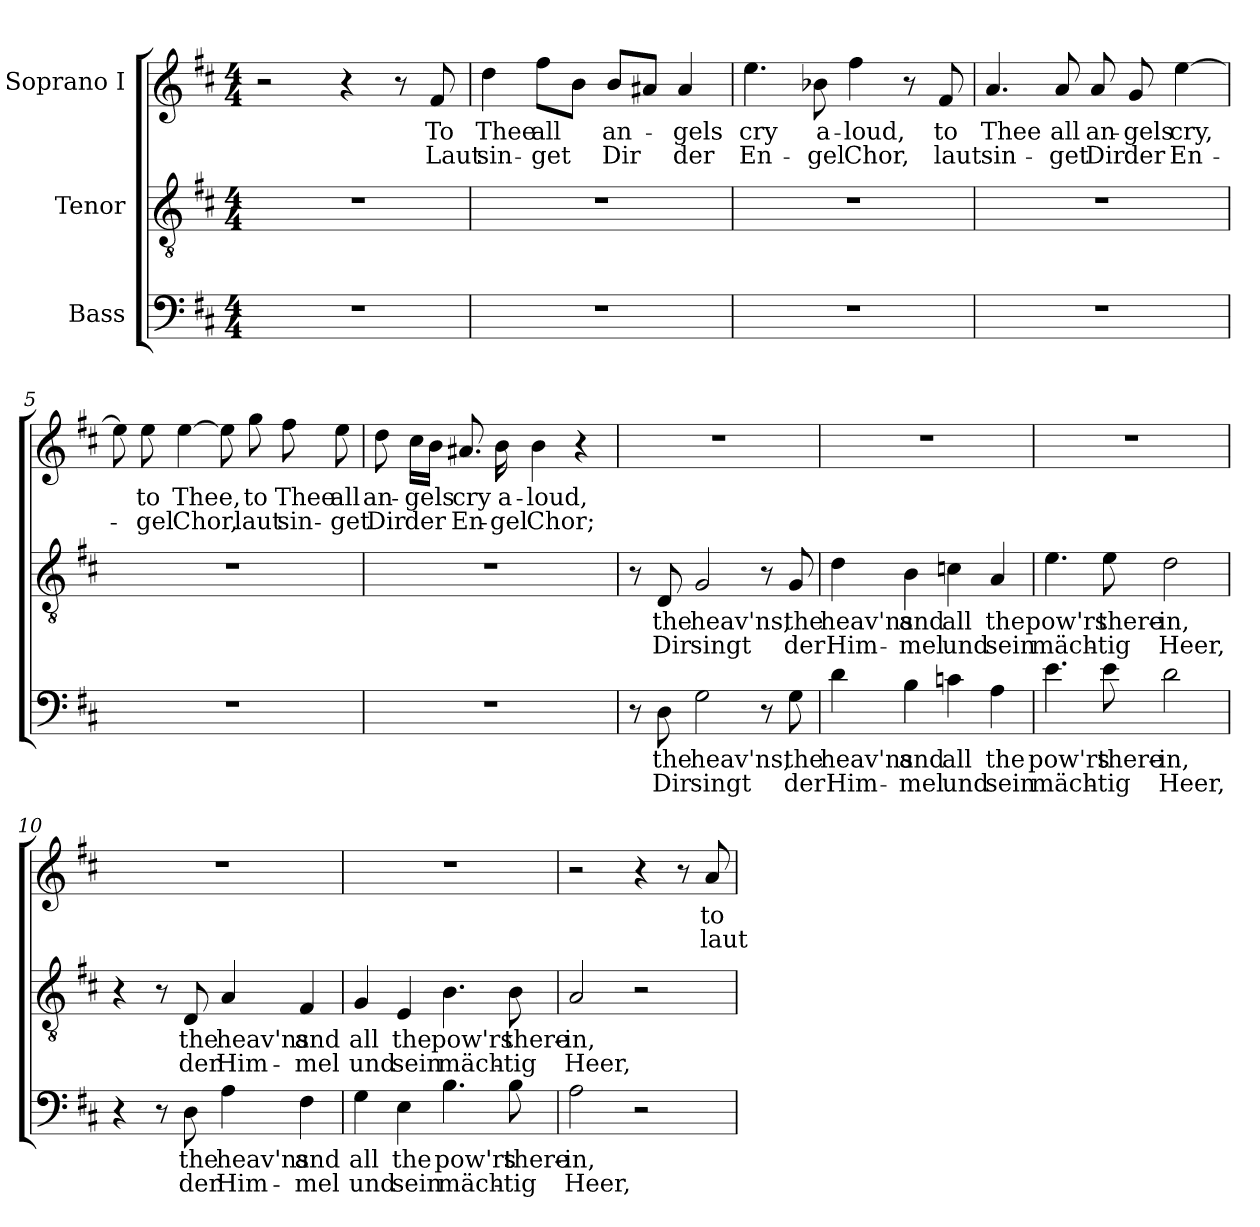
**kern	**text	**text	**kern	**text	**text	**kern	**text	**text
*part3	*part3	*part3	*part2	*part2	*part2	*part1	*part1	*part1
*staff3	*staff3	*staff3	*staff2	*staff2	*staff2	*staff1	*staff1	*staff1
*I"Bass	*	*	*I"Tenor	*	*	*I"Soprano I	*	*
*clefF4	*	*	*clefGv2	*	*	*clefG2	*	*
*k[f#c#]	*	*	*k[f#c#]	*	*	*k[f#c#]	*	*
*D:	*	*	*D:	*	*	*D:	*	*
*M4/4	*	*	*M4/4	*	*	*M4/4	*	*
*MM120	*	*	*MM120	*	*	*MM120	*	*
=1	=1	=1	=1	=1	=1	=1	=1	=1
1r	.	.	1r	.	.	2r	.	.
.	.	.	.	.	.	4r	.	.
.	.	.	.	.	.	8r	.	.
!	!	!	!	!	!	!	!LO:LY:b	!LO:LY:b
.	.	.	.	.	.	8f#/	To	Laut
=2	=2	=2	=2	=2	=2	=2	=2	=2
!	!	!	!	!	!	!	!LO:LY:b	!LO:LY:b
1r	.	.	1r	.	.	4dd\	Thee	sin-
!	!	!	!	!	!	!	!LO:LY:b	!LO:LY:b
.	.	.	.	.	.	8ff#\L	all	-get
.	.	.	.	.	.	8b\J	.	.
!	!	!	!	!	!	!	!LO:LY:b	!LO:LY:b
.	.	.	.	.	.	8b/L	an-	Dir
.	.	.	.	.	.	8a#X/J	.	.
!	!	!	!	!	!	!	!LO:LY:b	!LO:LY:b
.	.	.	.	.	.	4a#/	-gels	der
!!LO:LB:g=z
=3	=3	=3	=3	=3	=3	=3	=3	=3
!	!	!	!	!	!	!	!LO:LY:b	!LO:LY:b
1r	.	.	1r	.	.	4.ee\	cry	En-
!	!	!	!	!	!	!	!LO:LY:b	!LO:LY:b
.	.	.	.	.	.	8b-X\	a-	-gel
!	!	!	!	!	!	!	!LO:LY:b	!LO:LY:b
.	.	.	.	.	.	4ff#\	-loud,	Chor,
.	.	.	.	.	.	8r	.	.
!	!	!	!	!	!	!	!LO:LY:b	!LO:LY:b
.	.	.	.	.	.	8f#/	to	laut
=4	=4	=4	=4	=4	=4	=4	=4	=4
!	!	!	!	!	!	!	!LO:LY:b	!LO:LY:b
1r	.	.	1r	.	.	4.a/	Thee	sin-
!	!	!	!	!	!	!	!LO:LY:b	!LO:LY:b
.	.	.	.	.	.	8a/	all	-get
!	!	!	!	!	!	!	!LO:LY:b	!LO:LY:b
.	.	.	.	.	.	8a/	an-	Dir
!	!	!	!	!	!	!	!LO:LY:b	!LO:LY:b
.	.	.	.	.	.	8g/	-gels	der
!	!	!	!	!	!	!	!LO:LY:b	!LO:LY:b
.	.	.	.	.	.	[4ee\	cry,	En-
=5	=5	=5	=5	=5	=5	=5	=5	=5
1r	.	.	1r	.	.	8ee\]	.	.
!	!	!	!	!	!	!	!LO:LY:b	!LO:LY:b
.	.	.	.	.	.	8ee\	to	-gel
!	!	!	!	!	!	!	!LO:LY:b	!LO:LY:b
.	.	.	.	.	.	[4ee\	Thee,	Chor,
.	.	.	.	.	.	8ee\]	.	.
!	!	!	!	!	!	!	!LO:LY:b	!LO:LY:b
.	.	.	.	.	.	8gg\	to	laut
!	!	!	!	!	!	!	!LO:LY:b	!LO:LY:b
.	.	.	.	.	.	8ff#\	Thee	sin-
!	!	!	!	!	!	!	!LO:LY:b	!LO:LY:b
.	.	.	.	.	.	8ee\	all	-get
!!LO:LB:g=z
=6	=6	=6	=6	=6	=6	=6	=6	=6
!	!	!	!	!	!	!	!LO:LY:b	!LO:LY:b
1r	.	.	1r	.	.	8dd\	an-	Dir
!	!	!	!	!	!	!	!LO:LY:b	!LO:LY:b
.	.	.	.	.	.	16cc#\LL	-gels	der
.	.	.	.	.	.	16b\JJ	.	.
!	!	!	!	!	!	!	!LO:LY:b	!LO:LY:b
.	.	.	.	.	.	8.a#X/	cry	En-
!	!	!	!	!	!	!	!LO:LY:b	!LO:LY:b
.	.	.	.	.	.	16b\	a-	-gel
!	!	!	!	!	!	!	!LO:LY:b	!LO:LY:b
.	.	.	.	.	.	4b\	-loud,	Chor;
.	.	.	.	.	.	4r	.	.
=7	=7	=7	=7	=7	=7	=7	=7	=7
8r	.	.	8r	.	.	1r	.	.
!	!LO:LY:b	!LO:LY:b	!	!LO:LY:b	!LO:LY:b	!	!	!
8D\	the	Dir	8D/	the	Dir	.	.	.
!	!LO:LY:b	!LO:LY:b	!	!LO:LY:b	!LO:LY:b	!	!	!
2G\	heav'ns,	singt	2G/	heav'ns,	singt	.	.	.
8r	.	.	8r	.	.	.	.	.
!	!LO:LY:b	!LO:LY:b	!	!LO:LY:b	!LO:LY:b	!	!	!
8G\	the	der	8G/	the	der	.	.	.
=8	=8	=8	=8	=8	=8	=8	=8	=8
!	!LO:LY:b	!LO:LY:b	!	!LO:LY:b	!LO:LY:b	!	!	!
4d\	heav'ns	Him-	4d\	heav'ns	Him-	1r	.	.
!	!LO:LY:b	!LO:LY:b	!	!LO:LY:b	!LO:LY:b	!	!	!
4B\	and	-mel	4B\	and	-mel	.	.	.
!	!LO:LY:b	!LO:LY:b	!	!LO:LY:b	!LO:LY:b	!	!	!
4cn\	all	und	4cn\	all	und	.	.	.
!	!LO:LY:b	!LO:LY:b	!	!LO:LY:b	!LO:LY:b	!	!	!
4A\	the	sein	4A/	the	sein	.	.	.
!!LO:PB:g=z
=9	=9	=9	=9	=9	=9	=9	=9	=9
!	!LO:LY:b	!LO:LY:b	!	!LO:LY:b	!LO:LY:b	!	!	!
4.e\	pow'rs	mäch-	4.e\	pow'rs	mäch-	1r	.	.
!	!LO:LY:b	!LO:LY:b	!	!LO:LY:b	!LO:LY:b	!	!	!
8e\	there-	-tig	8e\	there-	-tig	.	.	.
!	!LO:LY:b	!LO:LY:b	!	!LO:LY:b	!LO:LY:b	!	!	!
2d\	-in,	Heer,	2d\	-in,	Heer,	.	.	.
=10	=10	=10	=10	=10	=10	=10	=10	=10
4r	.	.	4r	.	.	1r	.	.
8r	.	.	8r	.	.	.	.	.
!	!LO:LY:b	!LO:LY:b	!	!LO:LY:b	!LO:LY:b	!	!	!
8D\	the	der	8D/	the	der	.	.	.
!	!LO:LY:b	!LO:LY:b	!	!LO:LY:b	!LO:LY:b	!	!	!
4A\	heav'ns	Him-	4A/	heav'ns	Him-	.	.	.
!	!LO:LY:b	!LO:LY:b	!	!LO:LY:b	!LO:LY:b	!	!	!
4F#\	and	-mel	4F#/	and	-mel	.	.	.
=11	=11	=11	=11	=11	=11	=11	=11	=11
!	!LO:LY:b	!LO:LY:b	!	!LO:LY:b	!LO:LY:b	!	!	!
4G\	all	und	4G/	all	und	1r	.	.
!	!LO:LY:b	!LO:LY:b	!	!LO:LY:b	!LO:LY:b	!	!	!
4E\	the	sein	4E/	the	sein	.	.	.
!	!LO:LY:b	!LO:LY:b	!	!LO:LY:b	!LO:LY:b	!	!	!
4.B\	pow'rs	mäch-	4.B\	pow'rs	mäch-	.	.	.
!	!LO:LY:b	!LO:LY:b	!	!LO:LY:b	!LO:LY:b	!	!	!
8B\	there-	-tig	8B\	there-	-tig	.	.	.
=12	=12	=12	=12	=12	=12	=12	=12	=12
!	!LO:LY:b	!LO:LY:b	!	!LO:LY:b	!LO:LY:b	!	!	!
2A\	-in,	Heer,	2A/	-in,	Heer,	2r	.	.
2r	.	.	2r	.	.	4r	.	.
.	.	.	.	.	.	8r	.	.
!	!	!	!	!	!	!	!LO:LY:b	!LO:LY:b
.	.	.	.	.	.	8a/	to	laut
=	=	=	=	=	=	=	=	=
*-	*-	*-	*-	*-	*-	*-	*-	*-
